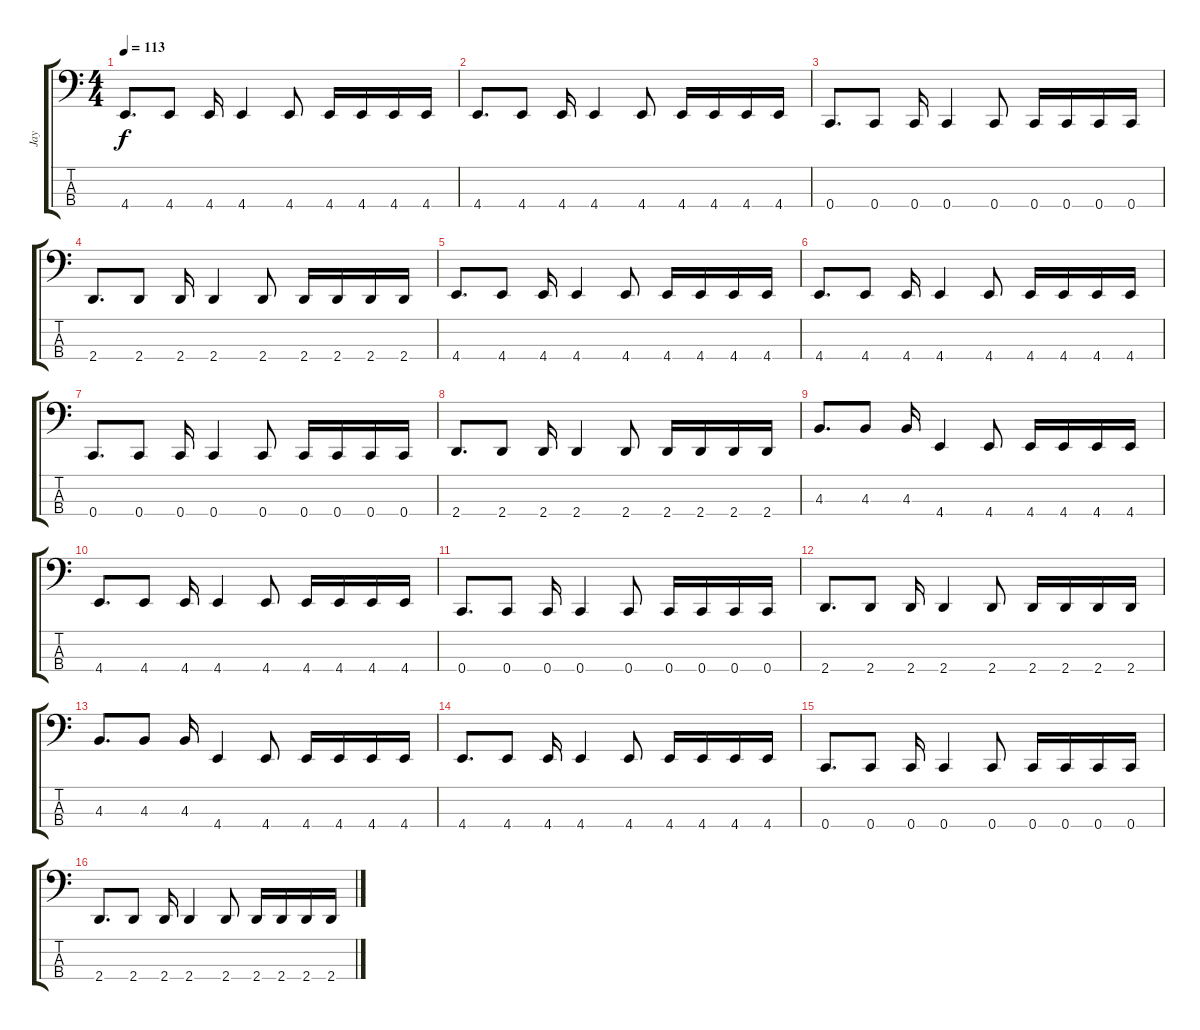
\track ("Jay" "Jay") {instrument electricbasspick}
\staff {score tabs}
\tuning (F2 C2 G1 C1) {hide}
\ts (4 4)
\tempo 113
\clef f4
\ks c
4.4.8{d dy f} 4.4.8 4.4.16 4.4.4 4.4.8 4.4.16 4.4.16 4.4.16 4.4.16 |
4.4.8{d} 4.4.8 4.4.16 4.4.4 4.4.8 4.4.16 4.4.16 4.4.16 4.4.16 |
0.4.8{d} 0.4.8 0.4.16 0.4.4 0.4.8 0.4.16 0.4.16 0.4.16 0.4.16 |
2.4.8{d} 2.4.8 2.4.16 2.4.4 2.4.8 2.4.16 2.4.16 2.4.16 2.4.16 |
4.4.8{d} 4.4.8 4.4.16 4.4.4 4.4.8 4.4.16 4.4.16 4.4.16 4.4.16 |
4.4.8{d} 4.4.8 4.4.16 4.4.4 4.4.8 4.4.16 4.4.16 4.4.16 4.4.16 |
0.4.8{d} 0.4.8 0.4.16 0.4.4 0.4.8 0.4.16 0.4.16 0.4.16 0.4.16 |
2.4.8{d} 2.4.8 2.4.16 2.4.4 2.4.8 2.4.16 2.4.16 2.4.16 2.4.16 |
4.3.8{d} 4.3.8 4.3.16 4.4.4 4.4.8 4.4.16 4.4.16 4.4.16 4.4.16 |
4.4.8{d} 4.4.8 4.4.16 4.4.4 4.4.8 4.4.16 4.4.16 4.4.16 4.4.16 |
0.4.8{d} 0.4.8 0.4.16 0.4.4 0.4.8 0.4.16 0.4.16 0.4.16 0.4.16 |
2.4.8{d} 2.4.8 2.4.16 2.4.4 2.4.8 2.4.16 2.4.16 2.4.16 2.4.16 |
4.3.8{d} 4.3.8 4.3.16 4.4.4 4.4.8 4.4.16 4.4.16 4.4.16 4.4.16 |
4.4.8{d} 4.4.8 4.4.16 4.4.4 4.4.8 4.4.16 4.4.16 4.4.16 4.4.16 |
0.4.8{d} 0.4.8 0.4.16 0.4.4 0.4.8 0.4.16 0.4.16 0.4.16 0.4.16 |
2.4.8{d} 2.4.8 2.4.16 2.4.4 2.4.8 2.4.16 2.4.16 2.4.16 2.4.16
